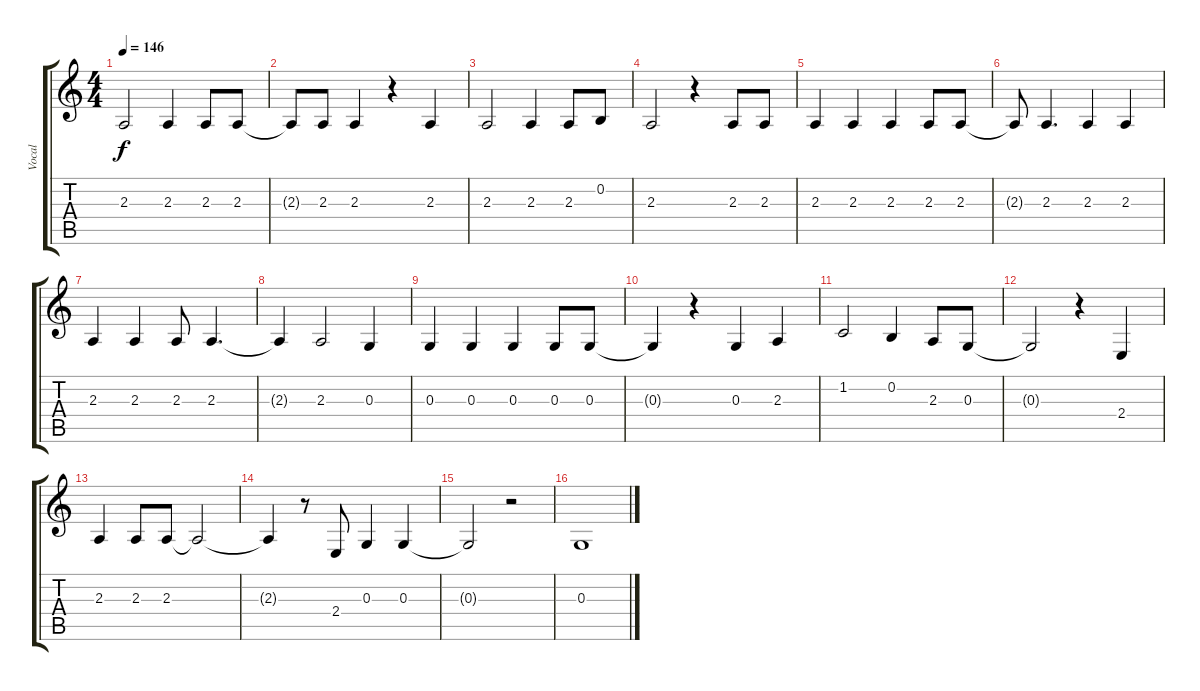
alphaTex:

\track ("Vocal" "Vocal") {instrument brightacousticpiano}
\staff {score tabs}
\tuning (E4 B3 G3 D3 A2 E2) {hide}
\ts (4 4)
\tempo 146
\clef g2
\ks c
2.3.2{dy f} 2.3.4 2.3.8 2.3.8 |
2.3{t}.8 2.3.8 2.3.4 r.4 2.3.4 |
2.3.2 2.3.4 2.3.8 0.2.8 |
2.3.2 r.4 2.3.8 2.3.8 |
2.3.4 2.3.4 2.3.4 2.3.8 2.3.8 |
2.3{t}.8 2.3.4{d} 2.3.4 2.3.4 |
2.3.4 2.3.4 2.3.8 2.3.4{d} |
2.3{t}.4 2.3.2 0.3.4 |
0.3.4 0.3.4 0.3.4 0.3.8 0.3.8 |
0.3{t}.4 r.4 0.3.4 2.3.4 |
1.2.2 0.2.4 2.3.8 0.3.8 |
0.3{t}.2 r.4 2.4.4 |
2.3.4 2.3.8 2.3.8 2.3{t}.2 |
2.3{t}.4 r.8 2.4.8 0.3.4 0.3.4 |
0.3{t}.2 r.2 |
0.3.1
